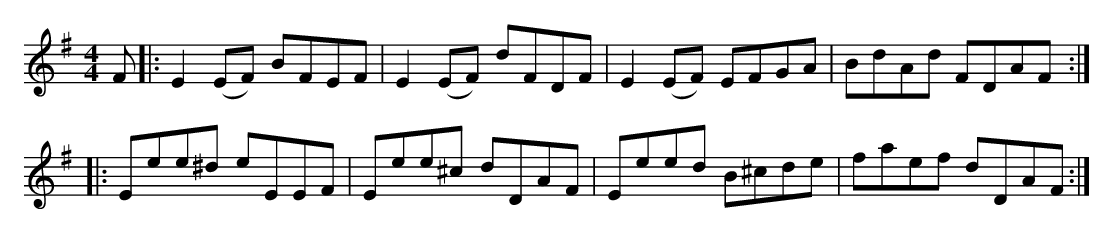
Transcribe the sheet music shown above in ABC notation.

X:1
M:4/4
K:G
F|:E2 (EF) BFEF|E2 (EF) dFDF|E2 (EF) EFGA|BdAd FDAF:|
|:Eee^d eEEF|Eee^c dDAF|Eeed B^cde|faef dDAF:|
